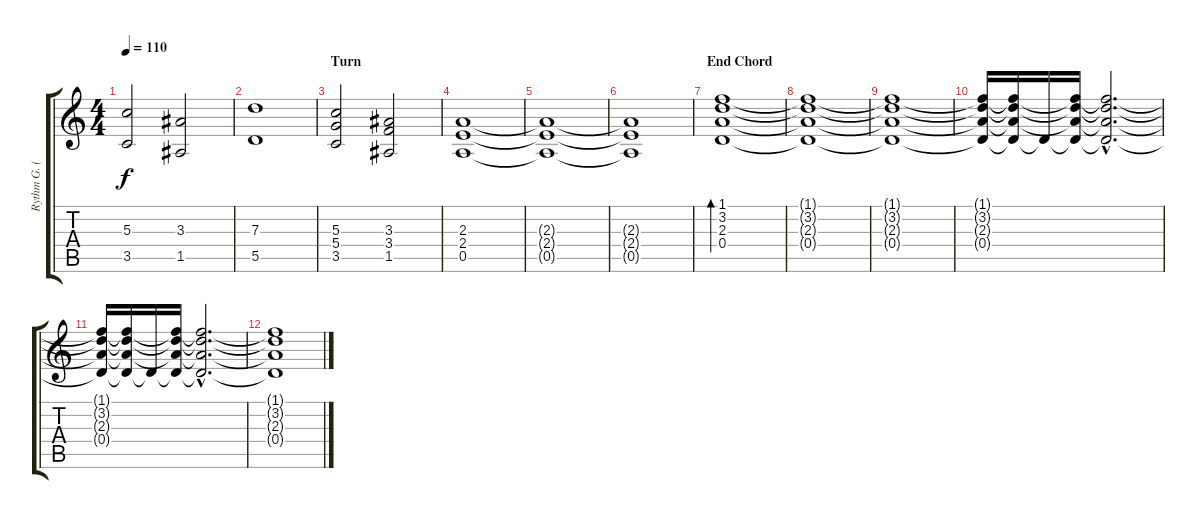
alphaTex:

\track ("Rythm G. (Stefan Nicolai)" "Rythm G. (") {instrument distortionguitar}
\staff {score tabs}
\tuning (E4 B3 G3 D3 A2 E2) {hide}
\ts (4 4)
\tempo 110
\clef g2
\ks c
(5.3 3.5).2{dy f} (3.3 1.5).2 |
(7.3 5.5).1 |
\section ("" "Turn")
(5.3 5.4 3.5).2 (3.3 3.4 1.5).2 |
(2.3 2.4 0.5).1 |
\section ("" "")
(2.3{t} 2.4{t} 0.5{t}).1 |
(2.3{t} 2.4{t} 0.5{t}).1 |
\section ("" "End Chord")
(1.1 3.2 2.3 0.4).1{bd 480 volume 8 instrument distortionguitar} |
(1.1{t} 3.2{t} 2.3{t} 0.4{t}).1 |
(1.1{t} 3.2{t} 2.3{t} 0.4{t}).1 |
(1.1{t} 3.2{t} 2.3{t} 0.4{t}).16{volume 8} (1.1{t} 3.2{t} 2.3{t} 0.4{t}).16{volume 3} 0.4{t}.16 (1.1{t} 3.2{t} 2.3{t} 0.4{t}).16 (1.1{hac t} 3.2{hac t} 2.3{hac t} 0.4{hac t}).2{d} |
(1.1{t} 3.2{t} 2.3{t} 0.4{t}).16{volume 3} (1.1{t} 3.2{t} 2.3{t} 0.4{t}).16{volume 0} 0.4{t}.16 (1.1{t} 3.2{t} 2.3{t} 0.4{t}).16 (1.1{hac t} 3.2{hac t} 2.3{hac t} 0.4{hac t}).2{d} |
(1.1{t} 3.2{t} 2.3{t} 0.4{t}).1
